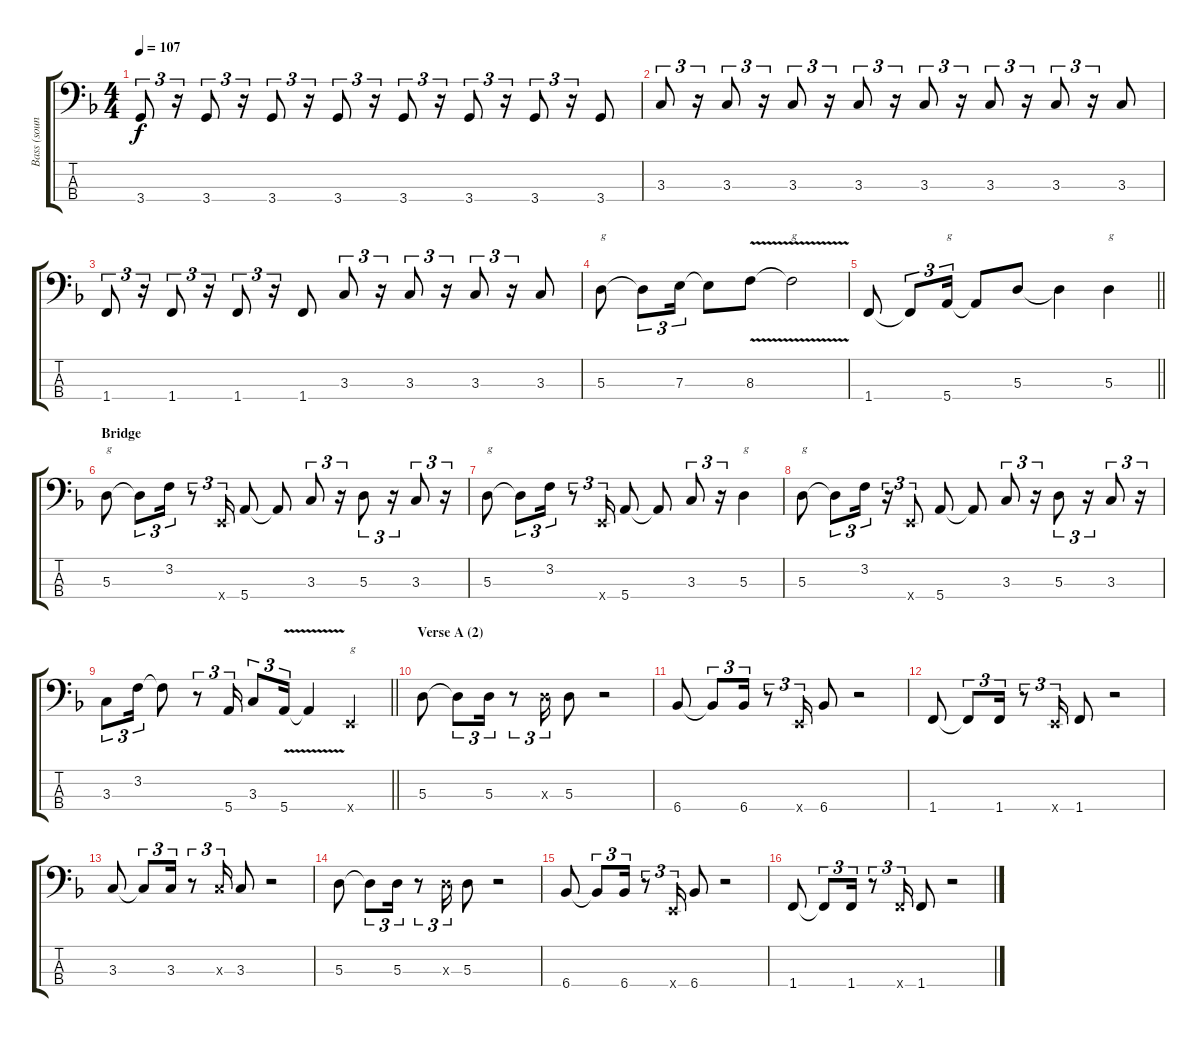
\track ("Bass (sounding)" "Bass (soun") {instrument electricbassfinger}
\staff {score tabs}
\tuning (G2 D2 A1 E1) {hide}
\ts (4 4)
\tempo 107
\clef f4
\ks dminor
3.4.8{tu (3 2) dy f} r.16{tu (3 2)} 3.4.8{tu (3 2)} r.16{tu (3 2)} 3.4.8{tu (3 2)} r.16{tu (3 2)} 3.4.8{tu (3 2)} r.16{tu (3 2)} 3.4.8{tu (3 2)} r.16{tu (3 2)} 3.4.8{tu (3 2)} r.16{tu (3 2)} 3.4.8{tu (3 2)} r.16{tu (3 2)} 3.4.8 |
3.3.8{tu (3 2)} r.16{tu (3 2)} 3.3.8{tu (3 2)} r.16{tu (3 2)} 3.3.8{tu (3 2)} r.16{tu (3 2)} 3.3.8{tu (3 2)} r.16{tu (3 2)} 3.3.8{tu (3 2)} r.16{tu (3 2)} 3.3.8{tu (3 2)} r.16{tu (3 2)} 3.3.8{tu (3 2)} r.16{tu (3 2)} 3.3.8 |
1.4.8{tu (3 2)} r.16{tu (3 2)} 1.4.8{tu (3 2)} r.16{tu (3 2)} 1.4.8{tu (3 2)} r.16{tu (3 2)} 1.4.8 3.3.8{tu (3 2)} r.16{tu (3 2)} 3.3.8{tu (3 2)} r.16{tu (3 2)} 3.3.8{tu (3 2)} r.16{tu (3 2)} 3.3.8 |
5.3.8{txt "g"} 5.3{t}.8{tu (3 2)} 7.3.16{tu (3 2)} 7.3{t}.8 8.3{v}.8 8.3{t}.2{txt "g"} |
\barLineRight lightlight
1.4.8 1.4{t}.8{tu (3 2)} 5.4.16{tu (3 2) txt "g"} 5.4{t}.8 5.3.8 5.3{t}.4 5.3.4{txt "g"} |
\section ("" "Bridge")
5.3.8{txt "g"} 5.3{t}.8{tu (3 2)} 3.2.16{tu (3 2)} r.8{tu (3 2)} 0.4{x}.16{tu (3 2)} 5.4.8 5.4{t}.8 3.3.8{tu (3 2)} r.16{tu (3 2)} 5.3.8{tu (3 2)} r.16{tu (3 2)} 3.3.8{tu (3 2)} r.16{tu (3 2)} |
5.3.8{txt "g"} 5.3{t}.8{tu (3 2)} 3.2.16{tu (3 2)} r.8{tu (3 2)} 0.4{x}.16{tu (3 2)} 5.4.8 5.4{t}.8 3.3.8{tu (3 2)} r.16{tu (3 2)} 5.3.4{txt "g"} |
5.3.8{txt "g"} 5.3{t}.8{tu (3 2)} 3.2.16{tu (3 2)} r.16{tu (3 2)} 0.4{x}.8{tu (3 2)} 5.4.8 5.4{t}.8 3.3.8{tu (3 2)} r.16{tu (3 2)} 5.3.8{tu (3 2)} r.16{tu (3 2)} 3.3.8{tu (3 2)} r.16{tu (3 2)} |
\barLineRight lightlight
3.3.8{tu (3 2)} 3.2.16{tu (3 2)} 3.2{t}.8 r.8{tu (3 2)} 5.4.16{tu (3 2)} 3.3.8{tu (3 2)} 5.4{v}.16{tu (3 2)} 5.4{t}.4 0.4{x}.4{txt "g"} |
\section ("" "Verse A (2)")
5.3.8 5.3{t}.8{tu (3 2)} 5.3.16{tu (3 2)} r.8{tu (3 2)} 5.3{x}.16{tu (3 2)} 5.3.8 r.2 |
6.4.8 6.4{t}.8{tu (3 2)} 6.4.16{tu (3 2)} r.8{tu (3 2)} 0.4{x}.16{tu (3 2)} 6.4.8 r.2 |
1.4.8 1.4{t}.8{tu (3 2)} 1.4.16{tu (3 2)} r.8{tu (3 2)} 0.4{x}.16{tu (3 2)} 1.4.8 r.2 |
3.3.8 3.3{t}.8{tu (3 2)} 3.3.16{tu (3 2)} r.8{tu (3 2)} 3.3{x}.16{tu (3 2)} 3.3.8 r.2 |
5.3.8 5.3{t}.8{tu (3 2)} 5.3.16{tu (3 2)} r.8{tu (3 2)} 5.3{x}.16{tu (3 2)} 5.3.8 r.2 |
6.4.8 6.4{t}.8{tu (3 2)} 6.4.16{tu (3 2)} r.8{tu (3 2)} 0.4{x}.16{tu (3 2)} 6.4.8 r.2 |
1.4.8 1.4{t}.8{tu (3 2)} 1.4.16{tu (3 2)} r.8{tu (3 2)} 1.4{x}.16{tu (3 2)} 1.4.8 r.2
